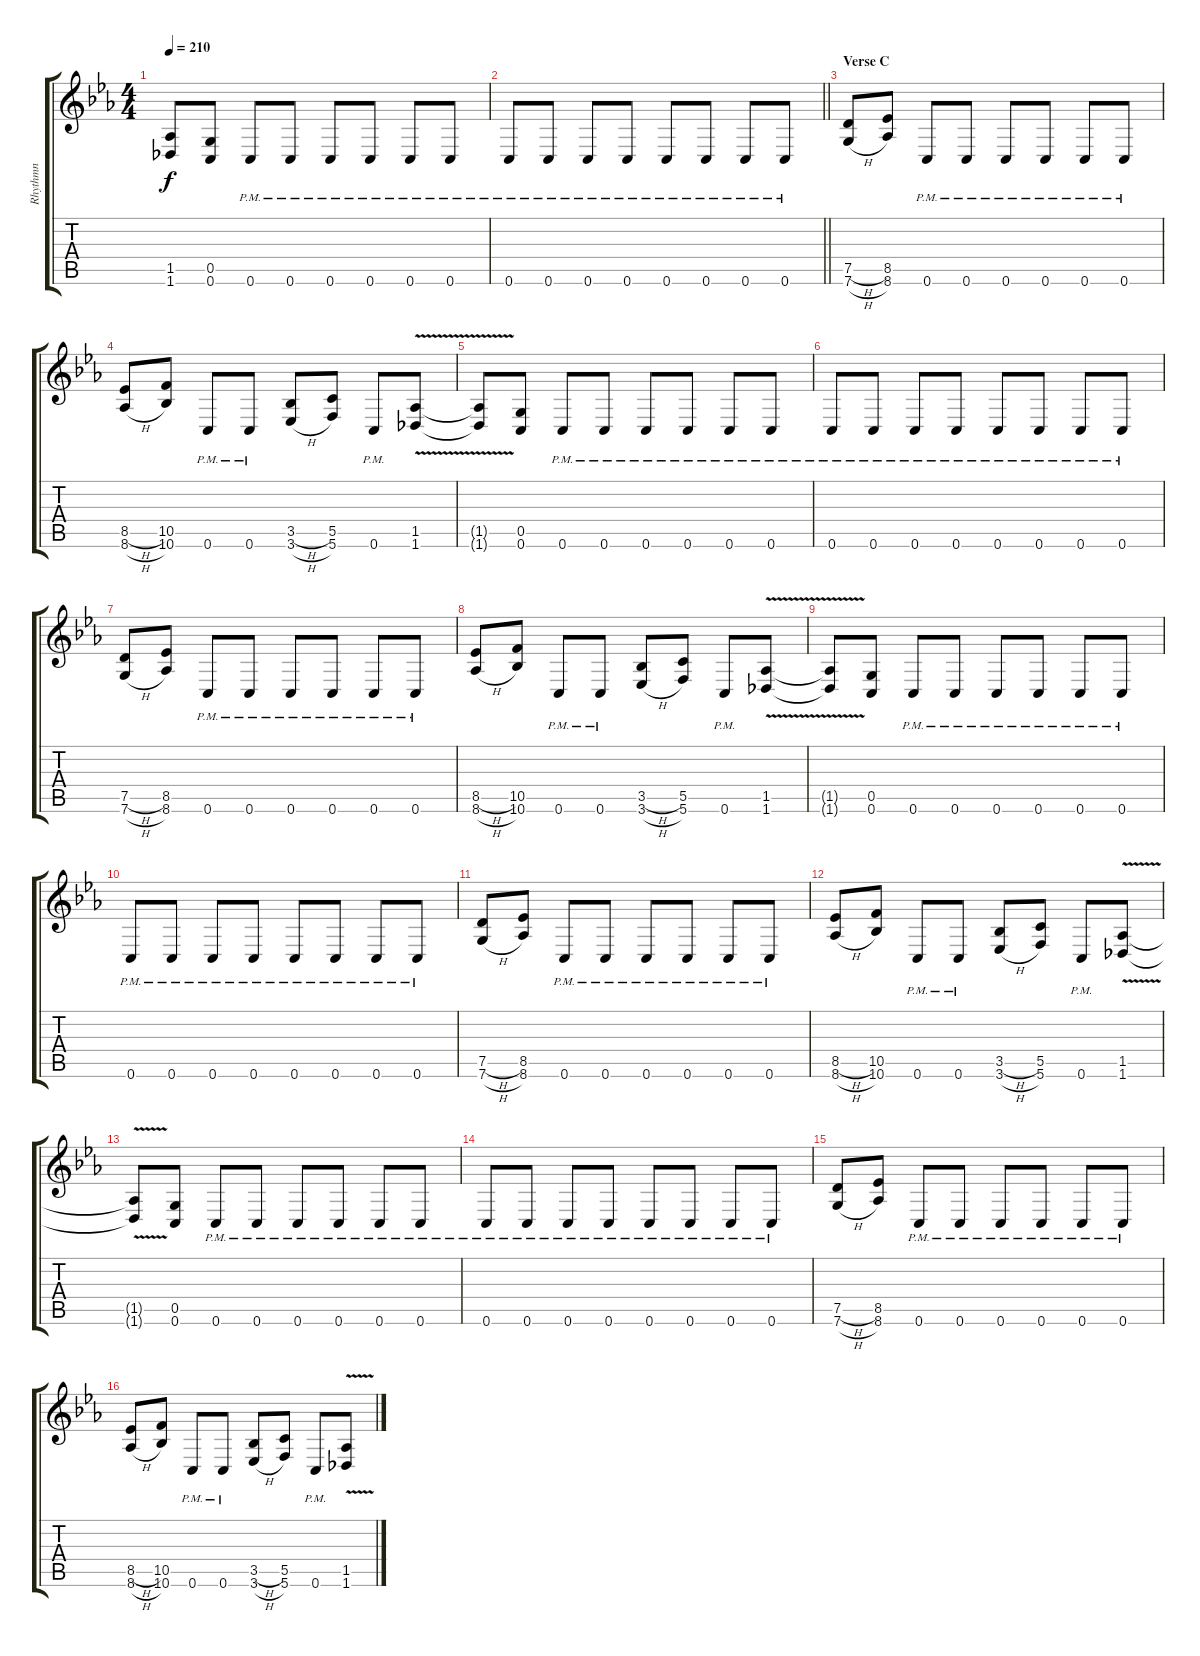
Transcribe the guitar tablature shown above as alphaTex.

\track ("Rhythmn" "Rhythmn") {instrument overdrivenguitar}
\staff {score tabs}
\tuning (D4 A3 F3 C3 G2 C2) {hide}
\ts (4 4)
\tempo 210
\clef g2
\ks cminor
(1.5{t} 1.6{t}).8{dy f} (0.5 0.6).8 0.6{pm}.8 0.6{pm}.8 0.6{pm}.8 0.6{pm}.8 0.6{pm}.8 0.6{pm}.8 |
\barLineRight lightlight
0.6{pm}.8 0.6{pm}.8 0.6{pm}.8 0.6{pm}.8 0.6{pm}.8 0.6{pm}.8 0.6{pm}.8 0.6{pm}.8 |
\section ("" "Verse C")
(7.5{h} 7.6{h}).8 (8.5 8.6).8 0.6{pm}.8 0.6{pm}.8 0.6{pm}.8 0.6{pm}.8 0.6{pm}.8 0.6{pm}.8 |
(8.5{h} 8.6{h}).8 (10.5 10.6).8 0.6{pm}.8 0.6{pm}.8 (3.5{h} 3.6{h}).8 (5.5 5.6).8 0.6{pm}.8 (1.5{v} 1.6{v}).8 |
(1.5{t} 1.6{t}).8 (0.5 0.6).8 0.6{pm}.8 0.6{pm}.8 0.6{pm}.8 0.6{pm}.8 0.6{pm}.8 0.6{pm}.8 |
0.6{pm}.8 0.6{pm}.8 0.6{pm}.8 0.6{pm}.8 0.6{pm}.8 0.6{pm}.8 0.6{pm}.8 0.6{pm}.8 |
(7.5{h} 7.6{h}).8 (8.5 8.6).8 0.6{pm}.8 0.6{pm}.8 0.6{pm}.8 0.6{pm}.8 0.6{pm}.8 0.6{pm}.8 |
(8.5{h} 8.6{h}).8 (10.5 10.6).8 0.6{pm}.8 0.6{pm}.8 (3.5{h} 3.6{h}).8 (5.5 5.6).8 0.6{pm}.8 (1.5{v} 1.6{v}).8 |
(1.5{t} 1.6{t}).8 (0.5 0.6).8 0.6{pm}.8 0.6{pm}.8 0.6{pm}.8 0.6{pm}.8 0.6{pm}.8 0.6{pm}.8 |
0.6{pm}.8 0.6{pm}.8 0.6{pm}.8 0.6{pm}.8 0.6{pm}.8 0.6{pm}.8 0.6{pm}.8 0.6{pm}.8 |
(7.5{h} 7.6{h}).8 (8.5 8.6).8 0.6{pm}.8 0.6{pm}.8 0.6{pm}.8 0.6{pm}.8 0.6{pm}.8 0.6{pm}.8 |
(8.5{h} 8.6{h}).8 (10.5 10.6).8 0.6{pm}.8 0.6{pm}.8 (3.5{h} 3.6{h}).8 (5.5 5.6).8 0.6{pm}.8 (1.5{v} 1.6{v}).8 |
(1.5{t} 1.6{t}).8 (0.5 0.6).8 0.6{pm}.8 0.6{pm}.8 0.6{pm}.8 0.6{pm}.8 0.6{pm}.8 0.6{pm}.8 |
0.6{pm}.8 0.6{pm}.8 0.6{pm}.8 0.6{pm}.8 0.6{pm}.8 0.6{pm}.8 0.6{pm}.8 0.6{pm}.8 |
(7.5{h} 7.6{h}).8 (8.5 8.6).8 0.6{pm}.8 0.6{pm}.8 0.6{pm}.8 0.6{pm}.8 0.6{pm}.8 0.6{pm}.8 |
(8.5{h} 8.6{h}).8 (10.5 10.6).8 0.6{pm}.8 0.6{pm}.8 (3.5{h} 3.6{h}).8 (5.5 5.6).8 0.6{pm}.8 (1.5{v} 1.6{v}).8
